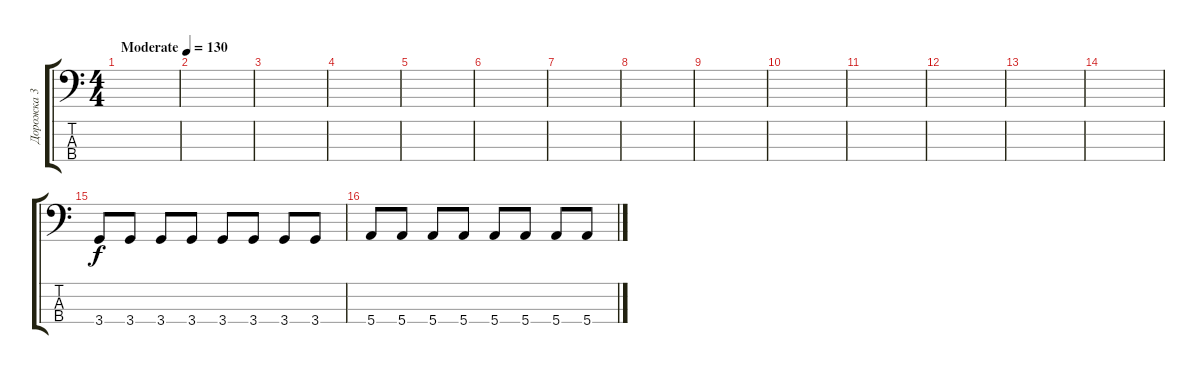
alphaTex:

\track ("Дорожка 3" "Дорожка 3") {instrument electricbassfinger}
\staff {score tabs}
\tuning (G2 D2 A1 E1) {hide}
\ts (4 4)
\tempo (130 "Moderate")
\clef f4
\ks c
|
|
|
|
|
|
|
|
|
|
|
|
|
|
3.4.8 3.4.8 3.4.8 3.4.8 3.4.8 3.4.8 3.4.8 3.4.8 |
5.4.8 5.4.8 5.4.8 5.4.8 5.4.8 5.4.8 5.4.8 5.4.8
